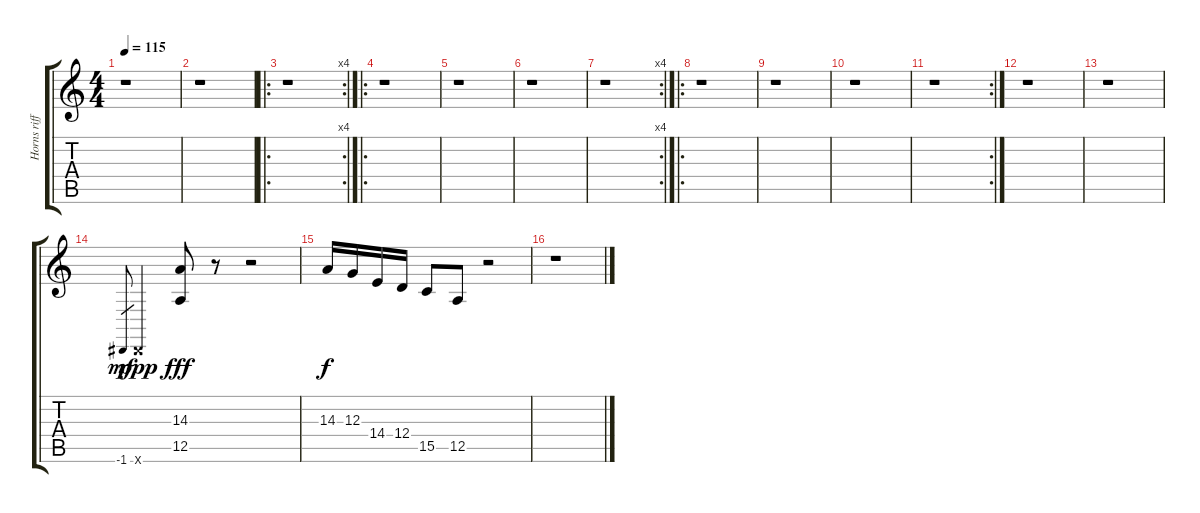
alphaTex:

\track ("Horns riff" "Horns riff") {instrument altosax}
\staff {score tabs}
\tuning (E4 B3 G3 D3 A2 E2) {hide}
\ts (4 4)
\tempo 115
\clef g2
\ks c
r.1{dy mf instrument altosax} |
r.1 |
\ro
\rc 4
r.1 |
\ro
r.1 |
r.1 |
r.1 |
\rc 4
r.1 |
\ro
r.1 |
r.1 |
r.1 |
\rc 2
r.1 |
r.1 |
r.1 |
-1.6.8{gr} -1.6{x}.4{dy ppp} (14.3 12.5).8{dy fff} r.8 r.2 |
14.3.16{dy f} 12.3.16 14.4.16 12.4.16 15.5.8 12.5.8 r.2 |
r.1
